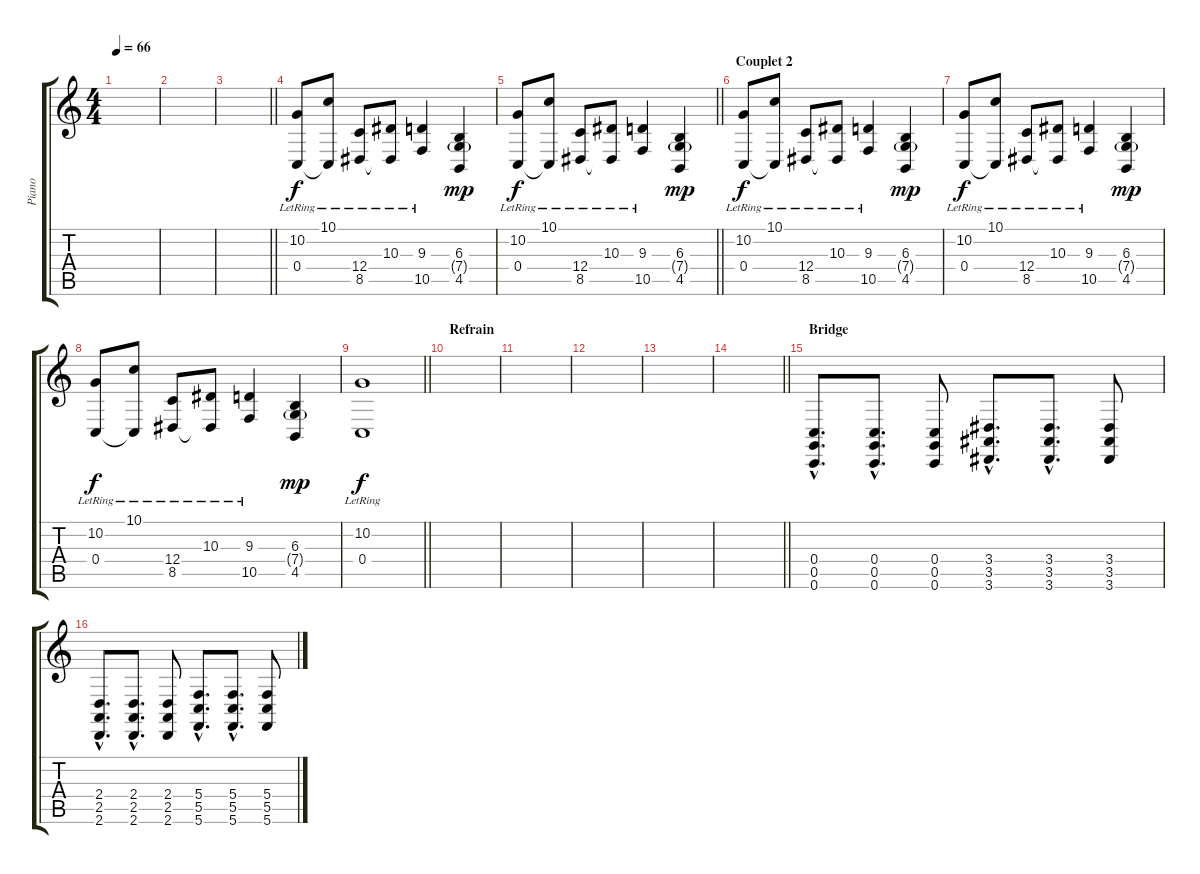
\track ("Piano" "Piano") {instrument brightacousticpiano}
\staff {score tabs}
\tuning (D4 A3 F3 C3 G2 C2) {hide}
\ts (4 4)
\tempo 66
\clef g2
\ks c
|
|
\barLineRight lightlight
|
(10.2{lr} 0.4{lr}).8 (10.1{lr} 0.4{t}).8 (12.4{lr} 8.5{lr}).8 (10.3{lr} 8.5{t}).8 (9.3{lr} 10.5{lr}).4 (6.3 7.4{g} 4.5).4{dy mp} |
\barLineRight lightlight
(10.2{lr} 0.4{lr}).8{dy f} (10.1{lr} 0.4{t}).8 (12.4{lr} 8.5{lr}).8 (10.3{lr} 8.5{t}).8 (9.3{lr} 10.5{lr}).4 (6.3 7.4{g} 4.5).4{dy mp} |
\section ("" "Couplet 2")
(10.2{lr} 0.4{lr}).8{dy f} (10.1{lr} 0.4{t}).8 (12.4{lr} 8.5{lr}).8 (10.3{lr} 8.5{t}).8 (9.3{lr} 10.5{lr}).4 (6.3 7.4{g} 4.5).4{dy mp} |
(10.2{lr} 0.4{lr}).8{dy f} (10.1{lr} 0.4{t}).8 (12.4{lr} 8.5{lr}).8 (10.3{lr} 8.5{t}).8 (9.3{lr} 10.5{lr}).4 (6.3 7.4{g} 4.5).4{dy mp} |
(10.2{lr} 0.4{lr}).8{dy f} (10.1{lr} 0.4{t}).8 (12.4{lr} 8.5{lr}).8 (10.3{lr} 8.5{t}).8 (9.3{lr} 10.5{lr}).4 (6.3 7.4{g} 4.5).4{dy mp} |
\barLineRight lightlight
(10.2{lr} 0.4{lr}).1{dy f} |
\section ("" "Refrain")
|
|
|
|
\barLineRight lightlight
|
\section ("" "Bridge")
(0.4{hac} 0.5{hac} 0.6{hac}).8{d} (0.4{hac} 0.5{hac} 0.6{hac}).8{d} (0.4 0.5 0.6).8 (3.4{hac} 3.5{hac} 3.6{hac}).8{d} (3.4{hac} 3.5{hac} 3.6{hac}).8{d} (3.4 3.5 3.6).8 |
(2.4{hac} 2.5{hac} 2.6{hac}).8{d} (2.4{hac} 2.5{hac} 2.6{hac}).8{d} (2.4 2.5 2.6).8 (5.4{hac} 5.5{hac} 5.6{hac}).8{d} (5.4{hac} 5.5{hac} 5.6{hac}).8{d} (5.4 5.5 5.6).8
